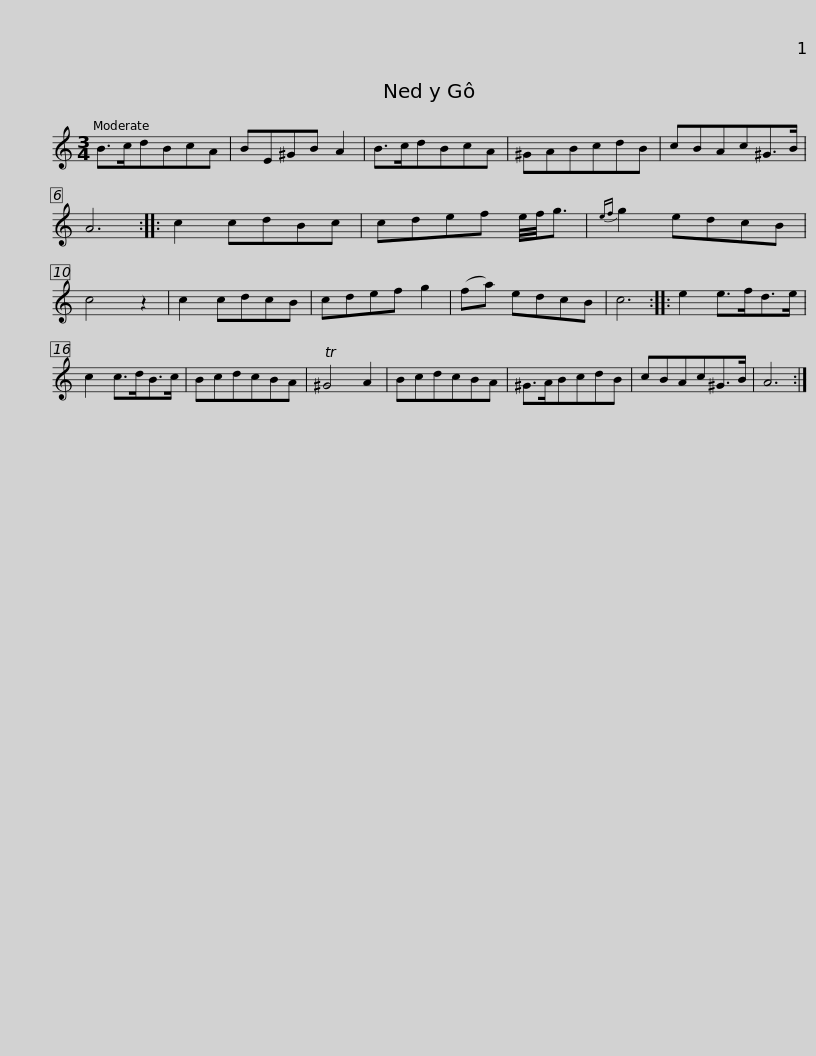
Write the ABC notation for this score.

X:1
L:1/8
M:3/4
I:linebreak $
K:C
V:1 treble
V:1
 B>cdBcA | BE^GB A2 | B>cdBcA | ^GABcdB | cBAc^G>B | %5
 A6 :: c2 cdBc |$ cdef e/4f/4g3/2 |{ef} g2 edcB | c4 z2 | %10
 c2 cdcB | cdef g2 | (fa) edcB | c6 :: e2 e>fd>e |$ %15
 c2 c>dB>c | BcdcBA | T^G4 A2 | BcdcBA | ^G>ABcdB | %20
 cBAc^G>B | A6 :| %22
